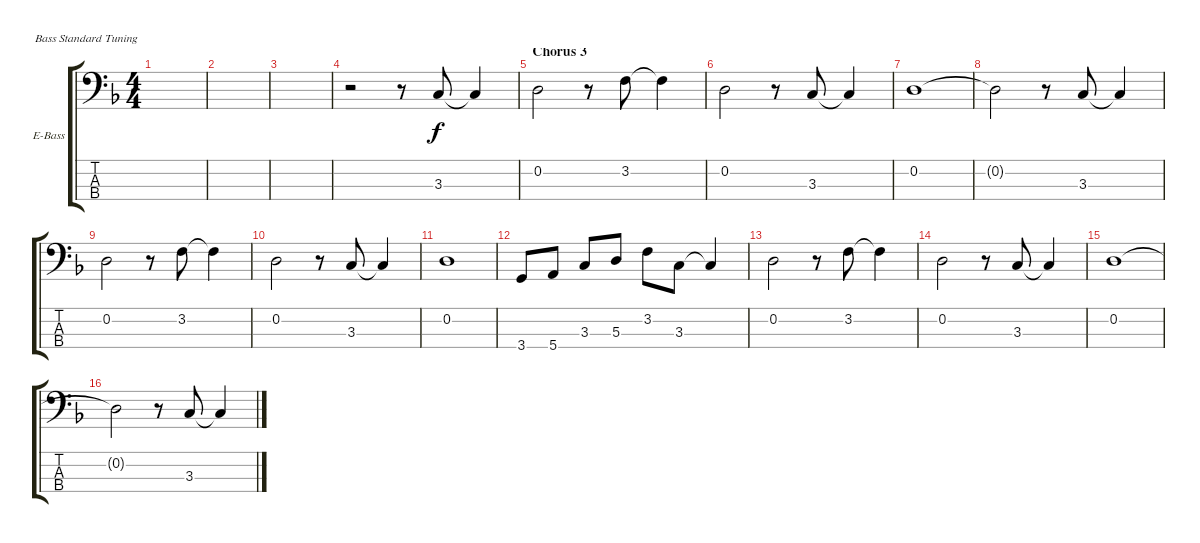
\bracketExtendMode groupsimilarinstruments
\firstSystemTrackNameOrientation horizontal
\otherSystemsTrackNameOrientation horizontal
\track ("Electric Bass" "E-Bass") {instrument electricbassfinger}
\staff {score tabs}
\tuning (G2 D2 A1 E1)
\ts (4 4)
\tempo (125 hide)
\clef f4
\scale
0.333333
\ks dminor
|
\scale
0.333333 |
\scale
0.333333 |
\scale
0.333333 r.2 r.8 3.3.8 3.3{t}.4 |
\section ("" "Chorus 3")
\scale
0.333333 0.2.2 r.8 3.2.8 3.2{t}.4 |
\scale
0.333333 0.2.2 r.8 3.3.8 3.3{t}.4 |
\scale
0.333333 0.2.1 |
\scale
0.333333 0.2{t}.2 r.8 3.3.8 3.3{t}.4 |
\scale
0.333333 0.2.2 r.8 3.2.8 3.2{t}.4 |
\scale
0.333333 0.2.2 r.8 3.3.8 3.3{t}.4 |
\scale
0.333333 0.2.1 |
\scale
0.333333 3.4.8 5.4.8 3.3.8 5.3.8 3.2.8 3.3.8 3.3{t}.4 |
\scale
0.333333 0.2.2 r.8 3.2.8 3.2{t}.4 |
\scale
0.333333 0.2.2 r.8 3.3.8 3.3{t}.4 |
\scale
0.333333 0.2.1 |
\scale
0.333333 0.2{t}.2 r.8 3.3.8 3.3{t}.4
